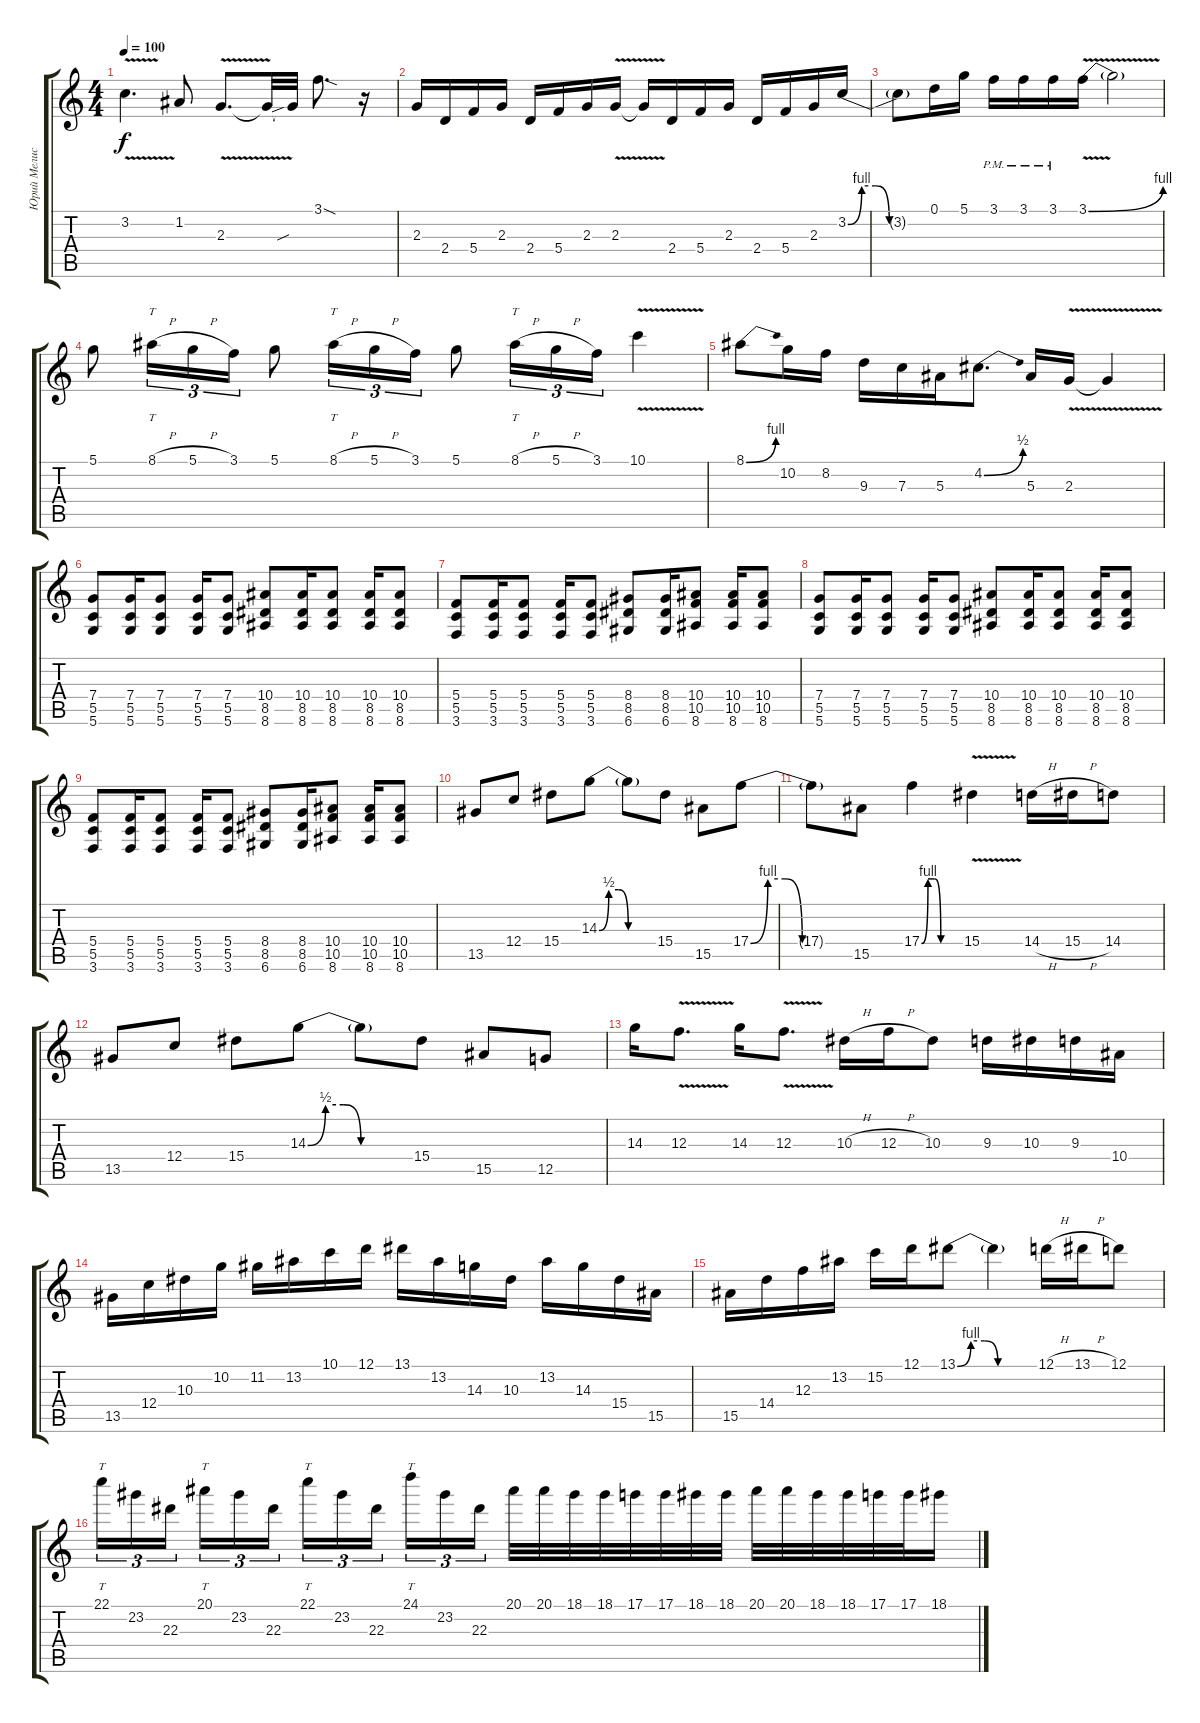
\track ("Юрий Мелисов" "Юрий Мелис") {instrument distortionguitar}
\staff {score tabs}
\tuning (D4 A3 F3 C3 G2 D2) {hide}
\ts (4 4)
\tempo 100
\clef g2
\ks c
3.2{v}.4{d dy f} 1.2.8 2.3{v}.8{d} 2.3{t}.32 2.3{sib t}.32 3.1{sod}.8{d} r.16 |
2.3.16 2.4.16 5.4.16 2.3.16 2.4.16 5.4.16 2.3.16 2.3{v}.16 2.3{t}.16 2.4.16 5.4.16 2.3.16 2.4.16 5.4.16 2.3.16 3.2{be (custom 0 0 10 4 20 4 30 0 60 0)}.16 |
3.2{t}.8 0.1.16 5.1.16 3.1{pm}.16 3.1{pm}.16 3.1{pm}.16 3.1{be (bend 0 0 60 4) v}.16 3.1{t}.2 |
5.1.8 8.1{h}.16{tt tu (3 2)} 5.1{h}.16{tu (3 2)} 3.1.16{tu (3 2)} 5.1.8 8.1{h}.16{tt tu (3 2)} 5.1{h}.16{tu (3 2)} 3.1.16{tu (3 2)} 5.1.8 8.1{h}.16{tt tu (3 2)} 5.1{h}.16{tu (3 2)} 3.1.16{tu (3 2)} 10.1{v}.4 |
8.1{be (bend 0 0 60 4)}.8 10.2.16 8.2.16 9.3.16 7.3.16 5.3.16 4.2{be (bend 0 0 60 2)}.8{d} 5.3.16 2.3{v}.16 2.3{t}.4 |
(7.4 5.5 5.6).8{balance 8} (7.4 5.5 5.6).16 (7.4 5.5 5.6).8 (7.4 5.5 5.6).16 (7.4 5.5 5.6).8 (10.4 8.5 8.6).8 (10.4 8.5 8.6).16 (10.4 8.5 8.6).8 (10.4 8.5 8.6).16 (10.4 8.5 8.6).8 |
(5.4 5.5 3.6).8 (5.4 5.5 3.6).16 (5.4 5.5 3.6).8 (5.4 5.5 3.6).16 (5.4 5.5 3.6).8 (8.4 8.5 6.6).8 (8.4 8.5 6.6).16 (10.4 10.5 8.6).8 (10.4 10.5 8.6).16 (10.4 10.5 8.6).8 |
(7.4 5.5 5.6).8 (7.4 5.5 5.6).16 (7.4 5.5 5.6).8 (7.4 5.5 5.6).16 (7.4 5.5 5.6).8 (10.4 8.5 8.6).8 (10.4 8.5 8.6).16 (10.4 8.5 8.6).8 (10.4 8.5 8.6).16 (10.4 8.5 8.6).8 |
(5.4 5.5 3.6).8 (5.4 5.5 3.6).16 (5.4 5.5 3.6).8 (5.4 5.5 3.6).16 (5.4 5.5 3.6).8 (8.4 8.5 6.6).8 (8.4 8.5 6.6).16 (10.4 10.5 8.6).8 (10.4 10.5 8.6).16 (10.4 10.5 8.6).8 |
13.5.8{balance 13} 12.4.8 15.4.8 14.3{be (custom 0 0 10 2 20 2 30 0 60 0)}.8 14.3{t}.8 15.4.8 15.5.8 17.4{be (custom 0 0 10 4 20 4 30 0 60 0)}.8 |
17.4{t}.8 15.5.8 17.4{be (custom 0 0 10 4 20 4 30 0 60 0)}.4 15.4{v}.4 14.4{h}.16 15.4{h}.16 14.4.8 |
13.5.8 12.4.8 15.4.8 14.3{be (custom 0 0 10 2 20 2 30 0 60 0)}.8 14.3{t}.8 15.4.8 15.5.8 12.5.8 |
14.3.16 12.3{v}.8{d} 14.3.16 12.3{v}.8{d} 10.3{h}.16 12.3{h}.16 10.3.8 9.3.16 10.3.16 9.3.16 10.4.16 |
13.5.16 12.4.16 10.3.16 10.2.16 11.2.16 13.2.16 10.1.16 12.1.16 13.1.16 13.2.16 14.3.16 10.3.16 13.2.16 14.3.16 15.4.16 15.5.16 |
15.5.16 14.4.16 12.3.16 13.2.16 15.2.16 12.1.16 13.1{be (custom 0 0 10 4 20 4 30 0 60 0)}.8 13.1{t}.4 12.1{h}.16 13.1{h}.16 12.1.8 |
22.1.16{tt tu (3 2)} 23.2.16{tu (3 2)} 22.3.16{tu (3 2) beam splitsecondary} 20.1.16{tt tu (3 2)} 23.2.16{tu (3 2)} 22.3.16{tu (3 2)} 22.1.16{tt tu (3 2)} 23.2.16{tu (3 2)} 22.3.16{tu (3 2) beam splitsecondary} 24.1.16{tt tu (3 2)} 23.2.16{tu (3 2)} 22.3.16{tu (3 2)} 20.1.32 20.1.32 18.1.32 18.1.32 17.1.32 17.1.32 18.1.32 18.1.32 20.1.32 20.1.32 18.1.32 18.1.32 17.1.32 17.1.32 18.1.16
